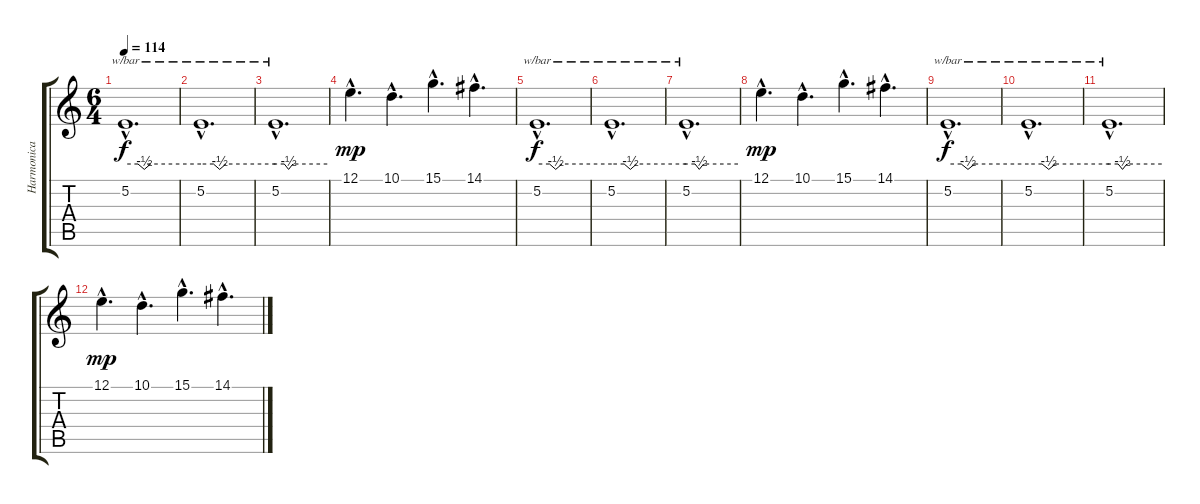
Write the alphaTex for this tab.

\track ("Harmonica" "Harmonica") {instrument harmonica}
\staff {score tabs}
\tuning (E4 B3 G3 D3 A2 E2) {hide}
\ts (6 4)
\tempo 114
\clef g2
\ks c
5.2{hac}.1{d tbe (custom default 0 0 10 0 15 -2 20 0 60 0) dy f} |
5.2{hac}.1{d tbe (custom default 0 0 10 0 15 -2 20 0 60 0)} |
5.2{hac}.1{d tbe (custom default 0 0 10 0 15 -2 20 0 60 0)} |
12.1{hac}.4{d dy mp} 10.1{hac}.4{d} 15.1{hac}.4{d} 14.1{hac}.4{d} |
5.2{hac}.1{d tbe (custom default 0 0 10 0 15 -2 20 0 60 0) dy f} |
5.2{hac}.1{d tbe (custom default 0 0 10 0 15 -2 20 0 60 0)} |
5.2{hac}.1{d tbe (custom default 0 0 10 0 15 -2 20 0 60 0)} |
12.1{hac}.4{d dy mp} 10.1{hac}.4{d} 15.1{hac}.4{d} 14.1{hac}.4{d} |
5.2{hac}.1{d tbe (custom default 0 0 10 0 15 -2 20 0 60 0) dy f} |
5.2{hac}.1{d tbe (custom default 0 0 10 0 15 -2 20 0 60 0)} |
5.2{hac}.1{d tbe (custom default 0 0 10 0 15 -2 20 0 60 0)} |
12.1{hac}.4{d dy mp} 10.1{hac}.4{d} 15.1{hac}.4{d} 14.1{hac}.4{d}
